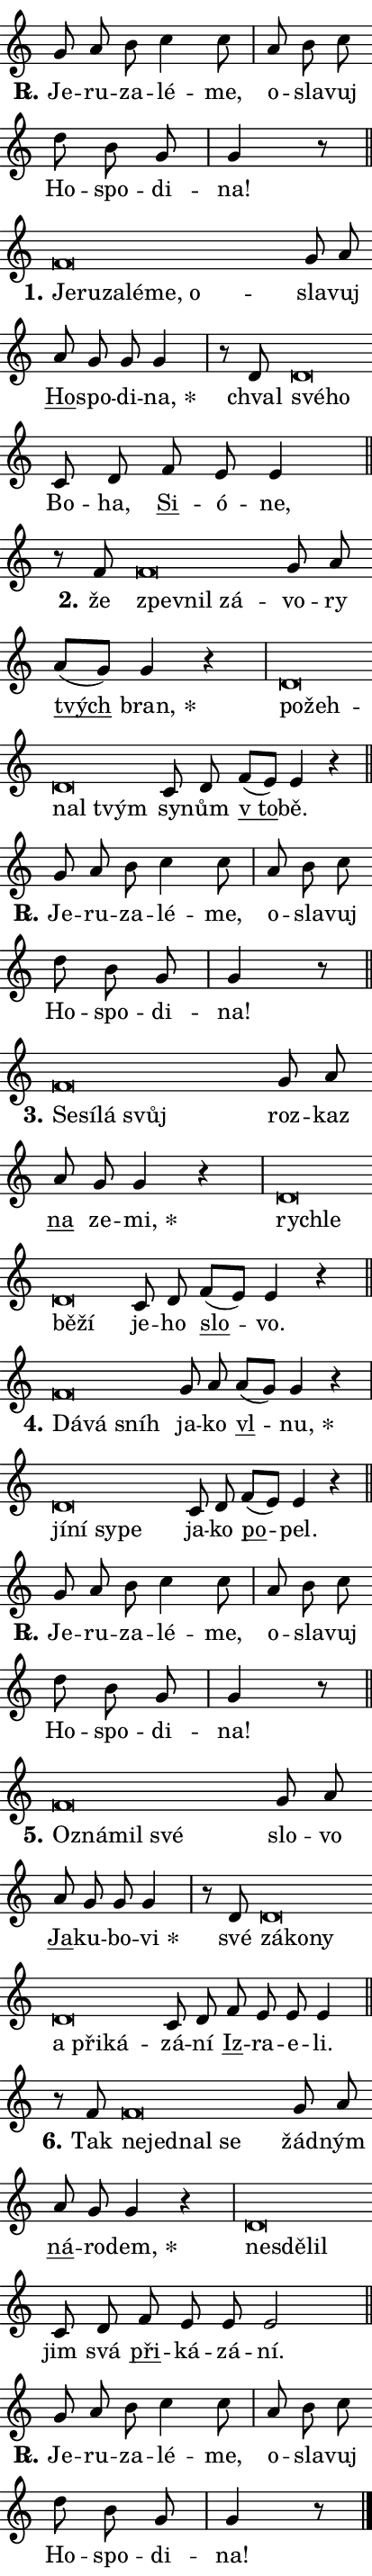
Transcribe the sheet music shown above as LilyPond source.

\version "2.24.0"
\header { tagline = "" }
\paper {
  indent = 0\cm
  top-margin = 0\cm
  right-margin = 0\cm
  bottom-margin = 0\cm
  left-margin = 0\cm
  paper-width = 7\cm
  page-breaking = #ly:one-page-breaking
  system-system-spacing.basic-distance = #11
  score-system-spacing.basic-distance = #11
  ragged-last = ##f
}


%% Author: Thomas Morley
%% https://lists.gnu.org/archive/html/lilypond-user/2020-05/msg00002.html
#(define (line-position grob)
"Returns position of @var[grob} in current system:
   @code{'start}, if at first time-step
   @code{'end}, if at last time-step
   @code{'middle} otherwise
"
  (let* ((col (ly:item-get-column grob))
         (ln (ly:grob-object col 'left-neighbor))
         (rn (ly:grob-object col 'right-neighbor))
         (col-to-check-left (if (ly:grob? ln) ln col))
         (col-to-check-right (if (ly:grob? rn) rn col))
         (break-dir-left
           (and
             (ly:grob-property col-to-check-left 'non-musical #f)
             (ly:item-break-dir col-to-check-left)))
         (break-dir-right
           (and
             (ly:grob-property col-to-check-right 'non-musical #f)
             (ly:item-break-dir col-to-check-right))))
        (cond ((eqv? 1 break-dir-left) 'start)
              ((eqv? -1 break-dir-right) 'end)
              (else 'middle))))

#(define (tranparent-at-line-position vctor)
  (lambda (grob)
  "Relying on @code{line-position} select the relevant enry from @var{vctor}.
Used to determine transparency,"
    (case (line-position grob)
      ((end) (not (vector-ref vctor 0)))
      ((middle) (not (vector-ref vctor 1)))
      ((start) (not (vector-ref vctor 2))))))

noteHeadBreakVisibility =
#(define-music-function (break-visibility)(vector?)
"Makes @code{NoteHead}s transparent relying on @var{break-visibility}"
#{
  \override NoteHead.transparent =
    #(tranparent-at-line-position break-visibility)
#})

#(define delete-ledgers-for-transparent-note-heads
  (lambda (grob)
    "Reads whether a @code{NoteHead} is transparent.
If so this @code{NoteHead} is removed from @code{'note-heads} from
@var{grob}, which is supposed to be @code{LedgerLineSpanner}.
As a result ledgers are not printed for this @code{NoteHead}"
    (let* ((nhds-array (ly:grob-object grob 'note-heads))
           (nhds-list
             (if (ly:grob-array? nhds-array)
                 (ly:grob-array->list nhds-array)
                 '()))
           ;; Relies on the transparent-property being done before
           ;; Staff.LedgerLineSpanner.after-line-breaking is executed.
           ;; This is fragile ...
           (to-keep
             (remove
               (lambda (nhd)
                 (ly:grob-property nhd 'transparent #f))
               nhds-list)))
      ;; TODO find a better method to iterate over grob-arrays, similiar
      ;; to filter/remove etc for lists
      ;; For now rebuilt from scratch
      (set! (ly:grob-object grob 'note-heads)  '())
      (for-each
        (lambda (nhd)
          (ly:pointer-group-interface::add-grob grob 'note-heads nhd))
        to-keep))))

hideNotes = {
  \noteHeadBreakVisibility #begin-of-line-visible
}
unHideNotes = {
  \noteHeadBreakVisibility #all-visible
}

% work-around for resetting accidentals
% https://lilypond.org/doc/v2.23/Documentation/notation/displaying-rhythms#unmetered-music
cadenzaMeasure = {
  \cadenzaOff
  \partial 1024 s1024
  \cadenzaOn
}

#(define-markup-command (accent layout props text) (markup?)
  "Underline accented syllable"
  (interpret-markup layout props
    #{\markup \override #'(offset . 4.3) \underline { #text }#}))

responsum = \markup \concat {
  "R" \hspace #-1.05 \path #0.1 #'((moveto 0 0.07) (lineto 0.9 0.8)) \hspace #0.05 "."
}

\layout {
    \context {
        \Staff
        \remove "Time_signature_engraver"
        \override LedgerLineSpanner.after-line-breaking = #delete-ledgers-for-transparent-note-heads
    }
    \context {
        \Voice {
            \override NoteHead.output-attributes = #'((class . "notehead"))
            \override Hairpin.height = #0.55
        }
    }
    \context {
        \Lyrics {
            \override StanzaNumber.output-attributes = #'((class . "stanzanumber"))
            \override LyricSpace.minimum-distance = #0.9
            \override LyricText.font-name = #"TeX Gyre Schola"
            \override LyricText.font-size = 1
            \override StanzaNumber.font-name = #"TeX Gyre Schola Bold"
            \override StanzaNumber.font-size = 1
        }
    }
}

% magnetic-lyrics.ily
%
%   written by
%     Jean Abou Samra <jean@abou-samra.fr>
%     Werner Lemberg <wl@gnu.org>
%
%   adapted by
%     Jiri Hon <jiri.hon@gmail.com>
%
% Version 2022-Apr-15

% https://www.mail-archive.com/lilypond-user@gnu.org/msg149350.html

#(define (Left_hyphen_pointer_engraver context)
   "Collect syllable-hyphen-syllable occurrences in lyrics and store
them in properties.  This engraver only looks to the left.  For
example, if the lyrics input is @code{foo -- bar}, it does the
following.

@itemize @bullet
@item
Set the @code{text} property of the @code{LyricHyphen} grob between
@q{foo} and @q{bar} to @code{foo}.

@item
Set the @code{left-hyphen} property of the @code{LyricText} grob with
text @q{foo} to the @code{LyricHyphen} grob between @q{foo} and
@q{bar}.
@end itemize

Use this auxiliary engraver in combination with the
@code{lyric-@/text::@/apply-@/magnetic-@/offset!} hook."
   (let ((hyphen #f)
         (text #f))
     (make-engraver
      (acknowledgers
       ((lyric-syllable-interface engraver grob source-engraver)
        (set! text grob)))
      (end-acknowledgers
       ((lyric-hyphen-interface engraver grob source-engraver)
        ;(when (not (grob::has-interface grob 'lyric-space-interface))
          (set! hyphen grob)));)
      ((stop-translation-timestep engraver)
       (when (and text hyphen)
         (ly:grob-set-object! text 'left-hyphen hyphen))
       (set! text #f)
       (set! hyphen #f)))))

#(define (lyric-text::apply-magnetic-offset! grob)
   "If the space between two syllables is less than the value in
property @code{LyricText@/.details@/.squash-threshold}, move the right
syllable to the left so that it gets concatenated with the left
syllable.

Use this function as a hook for
@code{LyricText@/.after-@/line-@/breaking} if the
@code{Left_@/hyphen_@/pointer_@/engraver} is active."
   (let ((hyphen (ly:grob-object grob 'left-hyphen #f)))
     (when hyphen
       (let ((left-text (ly:spanner-bound hyphen LEFT)))
         (when (grob::has-interface left-text 'lyric-syllable-interface)
           (let* ((common (ly:grob-common-refpoint grob left-text X))
                  (this-x-ext (ly:grob-extent grob common X))
                  (left-x-ext
                   (begin
                     ;; Trigger magnetism for left-text.
                     (ly:grob-property left-text 'after-line-breaking)
                     (ly:grob-extent left-text common X)))
                  ;; `delta` is the gap width between two syllables.
                  (delta (- (interval-start this-x-ext)
                            (interval-end left-x-ext)))
                  (details (ly:grob-property grob 'details))
                  (threshold (assoc-get 'squash-threshold details 0.2)))
             (when (< delta threshold)
               (let* (;; We have to manipulate the input text so that
                      ;; ligatures crossing syllable boundaries are not
                      ;; disabled.  For languages based on the Latin
                      ;; script this is essentially a beautification.
                      ;; However, for non-Western scripts it can be a
                      ;; necessity.
                      (lt (ly:grob-property left-text 'text))
                      (rt (ly:grob-property grob 'text))
                      (is-space (grob::has-interface hyphen 'lyric-space-interface))
                      (space (if is-space " " ""))
                      (space-markup (grob-interpret-markup grob " "))
                      (space-size (interval-length (ly:stencil-extent space-markup X)))
                      (extra-delta (if is-space space-size 0))
                      ;; Append new syllable.
                      (ltrt-space (if (and (string? lt) (string? rt))
                                (string-append lt space rt)
                                (make-concat-markup (list lt space rt))))
                      ;; Right-align `ltrt` to the right side.
                      (ltrt-space-markup (grob-interpret-markup
                               grob
                               (make-translate-markup
                                (cons (interval-length this-x-ext) 0)
                                (make-right-align-markup ltrt-space)))))
                 (begin
                   ;; Don't print `left-text`.
                   (ly:grob-set-property! left-text 'stencil #f)
                   ;; Set text and stencil (which holds all collected
                   ;; syllables so far) and shift it to the left.
                   (ly:grob-set-property! grob 'text ltrt-space)
                   (ly:grob-set-property! grob 'stencil ltrt-space-markup)
                   (ly:grob-translate-axis! grob (- (- delta extra-delta)) X))))))))))


#(define (lyric-hyphen::displace-bounds-first grob)
   ;; Make very sure this callback isn't triggered too early.
   (let ((left (ly:spanner-bound grob LEFT))
         (right (ly:spanner-bound grob RIGHT)))
     (ly:grob-property left 'after-line-breaking)
     (ly:grob-property right 'after-line-breaking)
     (ly:lyric-hyphen::print grob)))

squashThreshold = #0.4

\layout {
  \context {
    \Lyrics
    \consists #Left_hyphen_pointer_engraver
    \override LyricText.after-line-breaking =
      #lyric-text::apply-magnetic-offset!
    \override LyricHyphen.stencil = #lyric-hyphen::displace-bounds-first
    \override LyricText.details.squash-threshold = \squashThreshold
    \override LyricHyphen.minimum-distance = 0
    \override LyricHyphen.minimum-length = \squashThreshold
  }
}

squash = \override LyricText.details.squash-threshold = 9999
unSquash = \override LyricText.details.squash-threshold = \squashThreshold

left = \override LyricText.self-alignment-X = #LEFT
unLeft = \revert LyricText.self-alignment-X

starOffset = #(lambda (grob) 
                (let ((x_offset (ly:self-alignment-interface::aligned-on-x-parent grob)))
                  (if (= x_offset 0) 0 (+ x_offset 1.2))))

star = #(define-music-function (syllable)(string?)
"Append star separator at the end of a syllable"
#{
  \once \override LyricText.X-offset = #starOffset
  \lyricmode { \markup {
    #syllable
    \override #'((font-name . "TeX Gyre Schola Bold")) \hspace #0.2 \lower #0.65 \larger "*"
  } }
#})

starAccent = #(define-music-function (syllable)(string?)
"Append star separator at the end of a syllable and make accent"
#{
  \once \override LyricText.X-offset = #starOffset
  \lyricmode { \markup {
    \accent #syllable
    \override #'((font-name . "TeX Gyre Schola Bold")) \hspace #0.2 \lower #0.65 \larger "*"
  } }
#})

breath = #(define-music-function (syllable)(string?)
"Append breathing indicator at the end of a syllable"
#{
  \lyricmode { \markup { #syllable "+" } }
#})

optionalBreath = #(define-music-function (syllable)(string?)
"Append optional breathing indicator at the end of a syllable"
#{
  \lyricmode { \markup { #syllable "(+)" } }
#})


\score {
    <<
        \new Voice = "melody" { \cadenzaOn \key c \major \relative { g'8 a b c4 c8 \cadenzaMeasure \bar "|" a b c \bar "" d b g \cadenzaMeasure \bar "|" g4 r8 \cadenzaMeasure \bar "||" \break } }
        \new Lyrics \lyricsto "melody" { \lyricmode { \set stanza = \responsum
Je -- ru -- za -- lé -- me, o -- sla -- vuj Ho -- spo -- di -- na! } }
    >>
    \layout {}
}

\score {
    <<
        \new Voice = "melody" { \cadenzaOn \key c \major \relative { f'\breve*1/16 \hideNotes \breve*1/16 \bar "" \breve*1/16 \bar "" \breve*1/16 \bar "" \breve*1/16 \breve*1/16 \bar "" \unHideNotes g8 a \bar "" a g g g4 \cadenzaMeasure \bar "|" r8 d d\breve*1/16 \hideNotes \breve*1/16 \bar "" \unHideNotes c8 d \bar "" f e e4 \cadenzaMeasure \bar "||" \break } }
        \new Lyrics \lyricsto "melody" { \lyricmode { \set stanza = "1."
\left Je -- \squash ru -- za -- lé -- me, o -- \unLeft \unSquash sla -- vuj \markup \accent Ho -- spo -- di -- \star na, chval \left své -- \squash ho \unLeft \unSquash Bo -- ha, \markup \accent Si -- ó -- ne, } }
    >>
    \layout {}
}

\score {
    <<
        \new Voice = "melody" { \cadenzaOn \key c \major \relative { r8 f' f\breve*1/16 \hideNotes \breve*1/16 \breve*1/16 \bar "" \unHideNotes g8 a \bar "" a[( g)] g4 r \cadenzaMeasure \bar "|" d\breve*1/16 \hideNotes \breve*1/16 \bar "" \breve*1/16 \breve*1/16 \bar "" \unHideNotes c8 d \bar "" f[( e)] e4 r \cadenzaMeasure \bar "||" \break } }
        \new Lyrics \lyricsto "melody" { \lyricmode { \set stanza = "2."
že \left zpev -- \squash nil zá -- \unLeft \unSquash vo -- ry \markup \accent tvých \star bran, \left po -- \squash žeh -- nal tvým \unLeft \unSquash sy -- nům \markup \accent "v to" -- bě. } }
    >>
    \layout {}
}

\score {
    <<
        \new Voice = "melody" { \cadenzaOn \key c \major \relative { g'8 a b c4 c8 \cadenzaMeasure \bar "|" a b c \bar "" d b g \cadenzaMeasure \bar "|" g4 r8 \cadenzaMeasure \bar "||" \break } }
        \new Lyrics \lyricsto "melody" { \lyricmode { \set stanza = \responsum
Je -- ru -- za -- lé -- me, o -- sla -- vuj Ho -- spo -- di -- na! } }
    >>
    \layout {}
}

\score {
    <<
        \new Voice = "melody" { \cadenzaOn \key c \major \relative { f'\breve*1/16 \hideNotes \breve*1/16 \bar "" \breve*1/16 \breve*1/16 \bar "" \unHideNotes g8 a \bar "" a g g4 r \cadenzaMeasure \bar "|" d\breve*1/16 \hideNotes \breve*1/16 \bar "" \breve*1/16 \breve*1/16 \bar "" \unHideNotes c8 d \bar "" f[( e)] e4 r \cadenzaMeasure \bar "||" \break } }
        \new Lyrics \lyricsto "melody" { \lyricmode { \set stanza = "3."
\left Se -- \squash sí -- lá svůj \unLeft \unSquash roz -- kaz \markup \accent na ze -- \star mi, \left rych -- \squash le bě -- ží \unLeft \unSquash je -- ho \markup \accent slo -- vo. } }
    >>
    \layout {}
}

\score {
    <<
        \new Voice = "melody" { \cadenzaOn \key c \major \relative { f'\breve*1/16 \hideNotes \breve*1/16 \breve*1/16 \bar "" \unHideNotes g8 a \bar "" a[( g)] g4 r \cadenzaMeasure \bar "|" d\breve*1/16 \hideNotes \breve*1/16 \bar "" \breve*1/16 \breve*1/16 \bar "" \unHideNotes c8 d \bar "" f[( e)] e4 r \cadenzaMeasure \bar "||" \break } }
        \new Lyrics \lyricsto "melody" { \lyricmode { \set stanza = "4."
\left Dá -- \squash vá sníh \unLeft \unSquash ja -- ko \markup \accent vl -- \star nu, \left jí -- \squash ní sy -- pe \unLeft \unSquash ja -- ko \markup \accent po -- pel. } }
    >>
    \layout {}
}

\score {
    <<
        \new Voice = "melody" { \cadenzaOn \key c \major \relative { g'8 a b c4 c8 \cadenzaMeasure \bar "|" a b c \bar "" d b g \cadenzaMeasure \bar "|" g4 r8 \cadenzaMeasure \bar "||" \break } }
        \new Lyrics \lyricsto "melody" { \lyricmode { \set stanza = \responsum
Je -- ru -- za -- lé -- me, o -- sla -- vuj Ho -- spo -- di -- na! } }
    >>
    \layout {}
}

\score {
    <<
        \new Voice = "melody" { \cadenzaOn \key c \major \relative { f'\breve*1/16 \hideNotes \breve*1/16 \bar "" \breve*1/16 \breve*1/16 \bar "" \unHideNotes g8 a \bar "" a g g g4 \cadenzaMeasure \bar "|" r8 d d\breve*1/16 \hideNotes \breve*1/16 \bar "" \breve*1/16 \bar "" \breve*1/16 \bar "" \breve*1/16 \breve*1/16 \bar "" \unHideNotes c8 d \bar "" f e e e4 \cadenzaMeasure \bar "||" \break } }
        \new Lyrics \lyricsto "melody" { \lyricmode { \set stanza = "5."
\left Oz -- \squash ná -- mil své \unLeft \unSquash slo -- vo \markup \accent Ja -- ku -- bo -- \star vi své \left zá -- \squash ko -- ny a při -- ká -- \unLeft \unSquash zá -- ní \markup \accent Iz -- ra -- e -- li. } }
    >>
    \layout {}
}

\score {
    <<
        \new Voice = "melody" { \cadenzaOn \key c \major \relative { r8 f' f\breve*1/16 \hideNotes \breve*1/16 \bar "" \breve*1/16 \breve*1/16 \bar "" \unHideNotes g8 a \bar "" a g g4 r \cadenzaMeasure \bar "|" d\breve*1/16 \hideNotes \breve*1/16 \breve*1/16 \bar "" \unHideNotes c8 d \bar "" f e e e2 \cadenzaMeasure \bar "||" \break } }
        \new Lyrics \lyricsto "melody" { \lyricmode { \set stanza = "6."
Tak \left ne -- \squash jed -- nal se \unLeft \unSquash žád -- ným \markup \accent ná -- ro -- \star dem, \left ne -- \squash sdě -- lil \unLeft \unSquash jim svá \markup \accent při -- ká -- zá -- ní. } }
    >>
    \layout {}
}

\score {
    <<
        \new Voice = "melody" { \cadenzaOn \key c \major \relative { g'8 a b c4 c8 \cadenzaMeasure \bar "|" a b c \bar "" d b g \cadenzaMeasure \bar "|" g4 r8 \cadenzaMeasure \bar "||" \break } \bar "|." }
        \new Lyrics \lyricsto "melody" { \lyricmode { \set stanza = \responsum
Je -- ru -- za -- lé -- me, o -- sla -- vuj Ho -- spo -- di -- na! } }
    >>
    \layout {}
}
